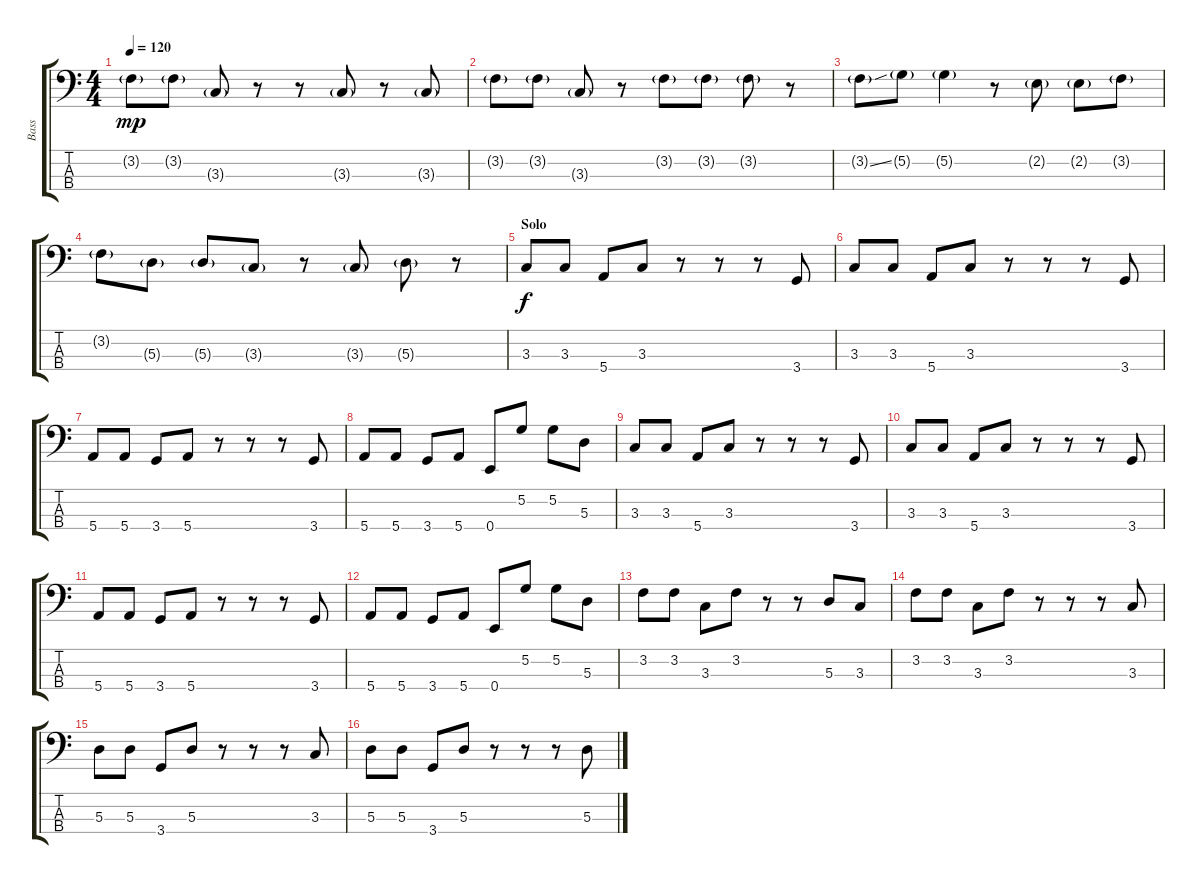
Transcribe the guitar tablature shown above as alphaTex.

\track ("Bass" "Bass") {instrument electricbassfinger}
\staff {score tabs}
\tuning (G2 D2 A1 E1) {hide}
\ts (4 4)
\tempo 120
\clef f4
\ks c
3.2{g}.8{dy mp} 3.2{g}.8 3.3{g}.8 r.8 r.8 3.3{g}.8 r.8 3.3{g}.8 |
3.2{g}.8 3.2{g}.8 3.3{g}.8 r.8 3.2{g}.8 3.2{g}.8 3.2{g}.8 r.8 |
3.2{ss g}.8 5.2{g}.8 5.2{g}.4 r.8 2.2{g}.8 2.2{g}.8 3.2{g}.8 |
3.2{g}.8 5.3{g}.8 5.3{g}.8 3.3{g}.8 r.8 3.3{g}.8 5.3{g}.8 r.8 |
\section ("" "Solo")
3.3.8{dy f} 3.3.8 5.4.8 3.3.8 r.8 r.8 r.8 3.4.8 |
3.3.8 3.3.8 5.4.8 3.3.8 r.8 r.8 r.8 3.4.8 |
5.4.8 5.4.8 3.4.8 5.4.8 r.8 r.8 r.8 3.4.8 |
5.4.8 5.4.8 3.4.8 5.4.8 0.4.8 5.2.8 5.2.8 5.3.8 |
3.3.8 3.3.8 5.4.8 3.3.8 r.8 r.8 r.8 3.4.8 |
3.3.8 3.3.8 5.4.8 3.3.8 r.8 r.8 r.8 3.4.8 |
5.4.8 5.4.8 3.4.8 5.4.8 r.8 r.8 r.8 3.4.8 |
5.4.8 5.4.8 3.4.8 5.4.8 0.4.8 5.2.8 5.2.8 5.3.8 |
3.2.8 3.2.8 3.3.8 3.2.8 r.8 r.8 5.3.8 3.3.8 |
3.2.8 3.2.8 3.3.8 3.2.8 r.8 r.8 r.8 3.3.8 |
5.3.8 5.3.8 3.4.8 5.3.8 r.8 r.8 r.8 3.3.8 |
5.3.8 5.3.8 3.4.8 5.3.8 r.8 r.8 r.8 5.3.8
